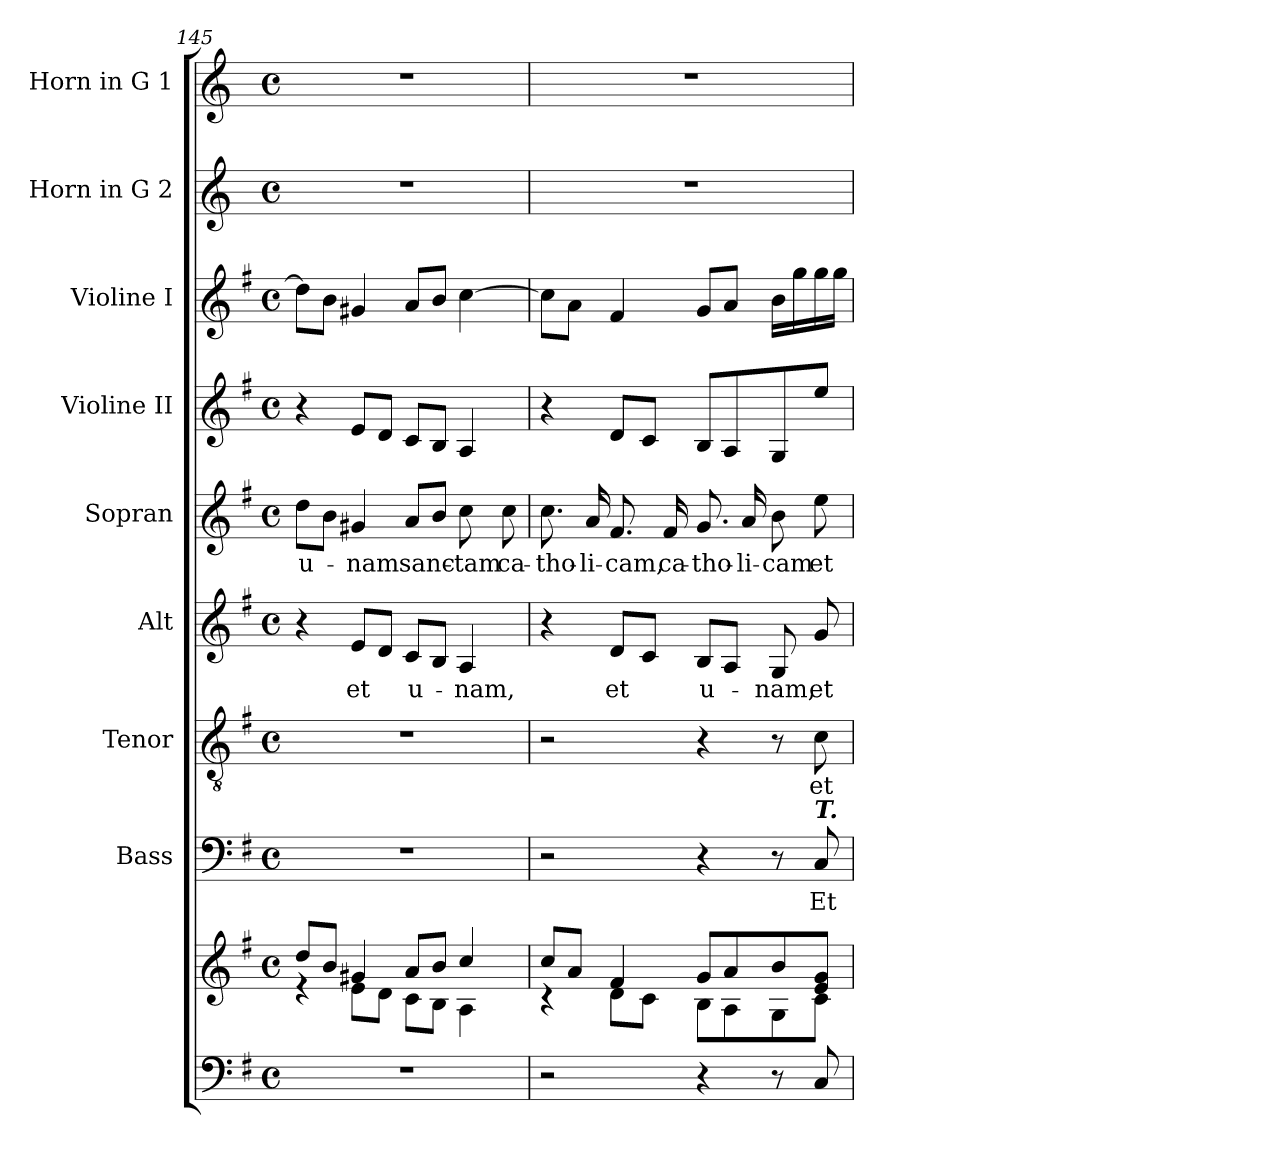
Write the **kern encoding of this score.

**kern	**kern	**kern	**text	**kern	**text	**kern	**text	**kern	**text	**kern	**kern	**kern	**kern
*part9	*part9	*part8	*part8	*part7	*part7	*part6	*part6	*part5	*part5	*part4	*part3	*part2	*part1
*staff10	*staff9	*staff8	*staff8	*staff7	*staff7	*staff6	*staff6	*staff5	*staff5	*staff4	*staff3	*staff2	*staff1
*	*	*I"Bass	*	*I"Tenor	*	*I"Alt	*	*I"Sopran	*	*I"Violine II	*I"Violine I	*I"Horn in G 2	*I"Horn in G 1
*	*	*I'B.	*	*I'T.	*	*I'A.	*	*I'S.	*	*I'Vl. II	*I'Vl. I	*	*
*clefF4	*clefG2	*clefF4	*	*clefGv2	*	*clefG2	*	*clefG2	*	*clefG2	*clefG2	*clefG2	*clefG2
*	*	*	*	*	*	*	*	*	*	*	*	*ITrd3c5	*ITrd3c5
*k[f#]	*k[f#]	*k[f#]	*	*k[f#]	*	*k[f#]	*	*k[f#]	*	*k[f#]	*k[f#]	*k[f#]	*k[f#]
*G:	*G:	*G:	*	*G:	*	*G:	*	*G:	*	*G:	*G:	*G:	*G:
*M4/4	*M4/4	*M4/4	*	*M4/4	*	*M4/4	*	*M4/4	*	*M4/4	*M4/4	*M4/4	*M4/4
*met(c)	*met(c)	*met(c)	*	*met(c)	*	*met(c)	*	*met(c)	*	*met(c)	*met(c)	*met(c)	*met(c)
=145	=145	=145	=145	=145	=145	=145	=145	=145	=145	=145	=145	=145	=145
*	*^	*	*	*	*	*	*	*	*	*	*	*	*
!	!	!	!	!	!	!	!	!	!	!LO:LY:b	!	!	!	!
1r	8dd/L	4re	1r	.	1r	.	4r	.	8dd\L	u-	4r	8dd\L]	1r	1r
.	8b/J	.	.	.	.	.	.	.	8b\J	.	.	8b\J	.	.
!	!	!	!	!	!	!	!	!LO:LY:b	!	!LO:LY:b	!	!	!	!
.	4g#X/	8e\L	.	.	.	.	8e/L	et	4g#X/	-nam	8e/L	4g#X/	.	.
.	.	8d\J	.	.	.	.	8d/J	.	.	.	8d/J	.	.	.
!	!	!	!	!	!	!	!	!LO:LY:b	!	!LO:LY:b	!	!	!	!
.	8a/L	8c\L	.	.	.	.	8c/L	u-	8a/L	sanc-	8c/L	8a/L	.	.
.	8b/J	8B\J	.	.	.	.	8B/J	.	8b/J	.	8B/J	8b/J	.	.
!	!	!	!	!	!	!	!	!LO:LY:b	!	!LO:LY:b	!	!	!	!
.	4cc/	4A\	.	.	.	.	4A/	-nam,	8cc\	-tam	4A/	[4cc\	.	.
!	!	!	!	!	!	!	!	!	!	!LO:LY:b	!	!	!	!
.	.	.	.	.	.	.	.	.	8cc\	ca-	.	.	.	.
!!LO:PB:g=z
=146	=146	=146	=146	=146	=146	=146	=146	=146	=146	=146	=146	=146	=146	=146
!	!	!	!	!	!	!	!	!	!	!LO:LY:b	!	!	!	!
2r	8cc/L	4rc	2r	.	2r	.	4r	.	8.cc\	-tho-	4r	8cc\L]	1r	1r
.	8a/J	.	.	.	.	.	.	.	.	.	.	8a\J	.	.
!	!	!	!	!	!	!	!	!	!	!LO:LY:b	!	!	!	!
.	.	.	.	.	.	.	.	.	16a/	-li-	.	.	.	.
!	!	!	!	!	!	!	!	!LO:LY:b	!	!LO:LY:b	!	!	!	!
.	4f#/	8d\L	.	.	.	.	8d/L	et	8.f#/	-cam,	8d/L	4f#/	.	.
.	.	8c\J	.	.	.	.	8c/J	.	.	.	8c/J	.	.	.
!	!	!	!	!	!	!	!	!	!	!LO:LY:b	!	!	!	!
.	.	.	.	.	.	.	.	.	16f#/	ca-	.	.	.	.
!	!	!	!	!	!	!	!	!LO:LY:b	!	!LO:LY:b	!	!	!	!
4r	8g/L	8B\L	4r	.	4r	.	8B/L	u-	8.g/	-tho-	8B/L	8g/L	.	.
.	8a/	8A\	.	.	.	.	8A/J	.	.	.	8A/	8a/J	.	.
!	!	!	!	!	!	!	!	!	!	!LO:LY:b	!	!	!	!
.	.	.	.	.	.	.	.	.	16a/	-li-	.	.	.	.
!	!	!	!	!	!	!	!	!LO:LY:b	!	!LO:LY:b	!	!	!	!
8r	8b/	8G\	8r	.	8r	.	8G/	-nam,	8b\	-cam	8G/	16b\LL	.	.
.	.	.	.	.	.	.	.	.	.	.	.	16gg\	.	.
!	!	!	!LO:TX:a:Bi:t=T.	!	!	!	!	!	!	!	!	!	!	!
!	!	!	!	!LO:LY:b	!	!LO:LY:b	!	!LO:LY:b	!	!LO:LY:b	!	!	!	!
8C/	8e/ 8g/J	8c\J	8C/	Et	8c\	et	8g/	et	8ee\	et	8ee/J	16gg\	.	.
.	.	.	.	.	.	.	.	.	.	.	.	16gg\JJ	.	.
*	*v	*v	*	*	*	*	*	*	*	*	*	*	*	*
=	=	=	=	=	=	=	=	=	=	=	=	=	=
*-	*-	*-	*-	*-	*-	*-	*-	*-	*-	*-	*-	*-	*-
